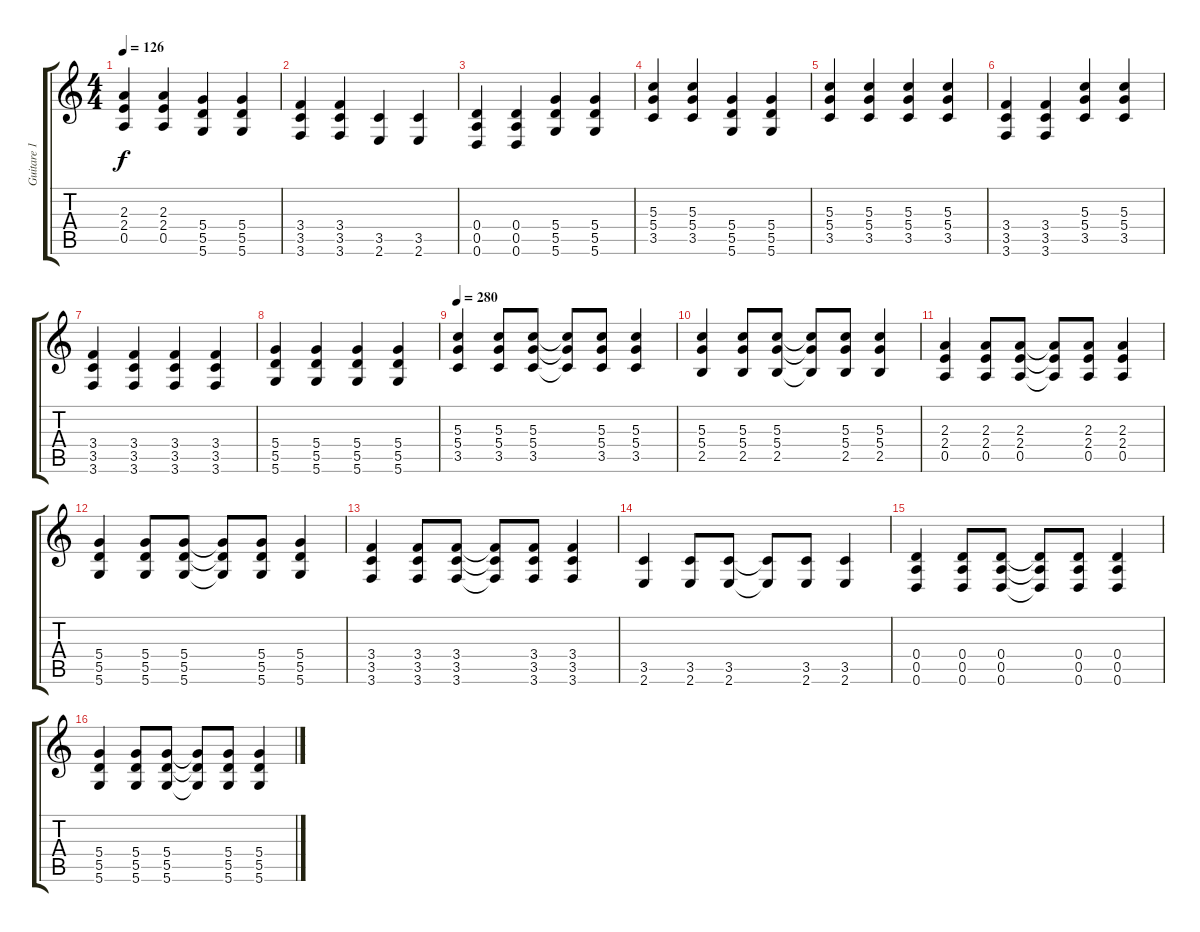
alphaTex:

\track ("Guitare 1" "Guitare 1") {instrument distortionguitar}
\staff {score tabs}
\tuning (E4 B3 G3 D3 A2 D2) {hide}
\ts (4 4)
\tempo 126
\clef g2
\ks c
(2.3 2.4 0.5).4{dy f} (2.3 2.4 0.5).4 (5.4 5.5 5.6).4 (5.4 5.5 5.6).4 |
(3.4 3.5 3.6).4 (3.4 3.5 3.6).4 (3.5 2.6).4 (3.5 2.6).4 |
(0.4 0.5 0.6).4 (0.4 0.5 0.6).4 (5.4 5.5 5.6).4 (5.4 5.5 5.6).4 |
(5.3 5.4 3.5).4 (5.3 5.4 3.5).4 (5.4 5.5 5.6).4 (5.4 5.5 5.6).4 |
(5.3 5.4 3.5).4 (5.3 5.4 3.5).4 (5.3 5.4 3.5).4 (5.3 5.4 3.5).4 |
(3.4 3.5 3.6).4 (3.4 3.5 3.6).4 (5.3 5.4 3.5).4 (5.3 5.4 3.5).4 |
(3.4 3.5 3.6).4 (3.4 3.5 3.6).4 (3.4 3.5 3.6).4 (3.4 3.5 3.6).4 |
(5.4 5.5 5.6).4 (5.4 5.5 5.6).4 (5.4 5.5 5.6).4 (5.4 5.5 5.6).4 |
\tempo 280
(5.3 5.4 3.5).4 (5.3 5.4 3.5).8 (5.3 5.4 3.5).8 (5.3{t} 5.4{t} 3.5{t}).8 (5.3 5.4 3.5).8 (5.3 5.4 3.5).4 |
(5.3 5.4 2.5).4 (5.3 5.4 2.5).8 (5.3 5.4 2.5).8 (5.3{t} 5.4{t} 2.5{t}).8 (5.3 5.4 2.5).8 (5.3 5.4 2.5).4 |
(2.3 2.4 0.5).4 (2.3 2.4 0.5).8 (2.3 2.4 0.5).8 (2.3{t} 2.4{t} 0.5{t}).8 (2.3 2.4 0.5).8 (2.3 2.4 0.5).4 |
(5.4 5.5 5.6).4 (5.4 5.5 5.6).8 (5.4 5.5 5.6).8 (5.4{t} 5.5{t} 5.6{t}).8 (5.4 5.5 5.6).8 (5.4 5.5 5.6).4 |
(3.4 3.5 3.6).4 (3.4 3.5 3.6).8 (3.4 3.5 3.6).8 (3.4{t} 3.5{t} 3.6{t}).8 (3.4 3.5 3.6).8 (3.4 3.5 3.6).4 |
(3.5 2.6).4 (3.5 2.6).8 (3.5 2.6).8 (3.5{t} 2.6{t}).8 (3.5 2.6).8 (3.5 2.6).4 |
(0.4 0.5 0.6).4 (0.4 0.5 0.6).8 (0.4 0.5 0.6).8 (0.4{t} 0.5{t} 0.6{t}).8 (0.4 0.5 0.6).8 (0.4 0.5 0.6).4 |
(5.4 5.5 5.6).4 (5.4 5.5 5.6).8 (5.4 5.5 5.6).8 (5.4{t} 5.5{t} 5.6{t}).8 (5.4 5.5 5.6).8 (5.4 5.5 5.6).4
